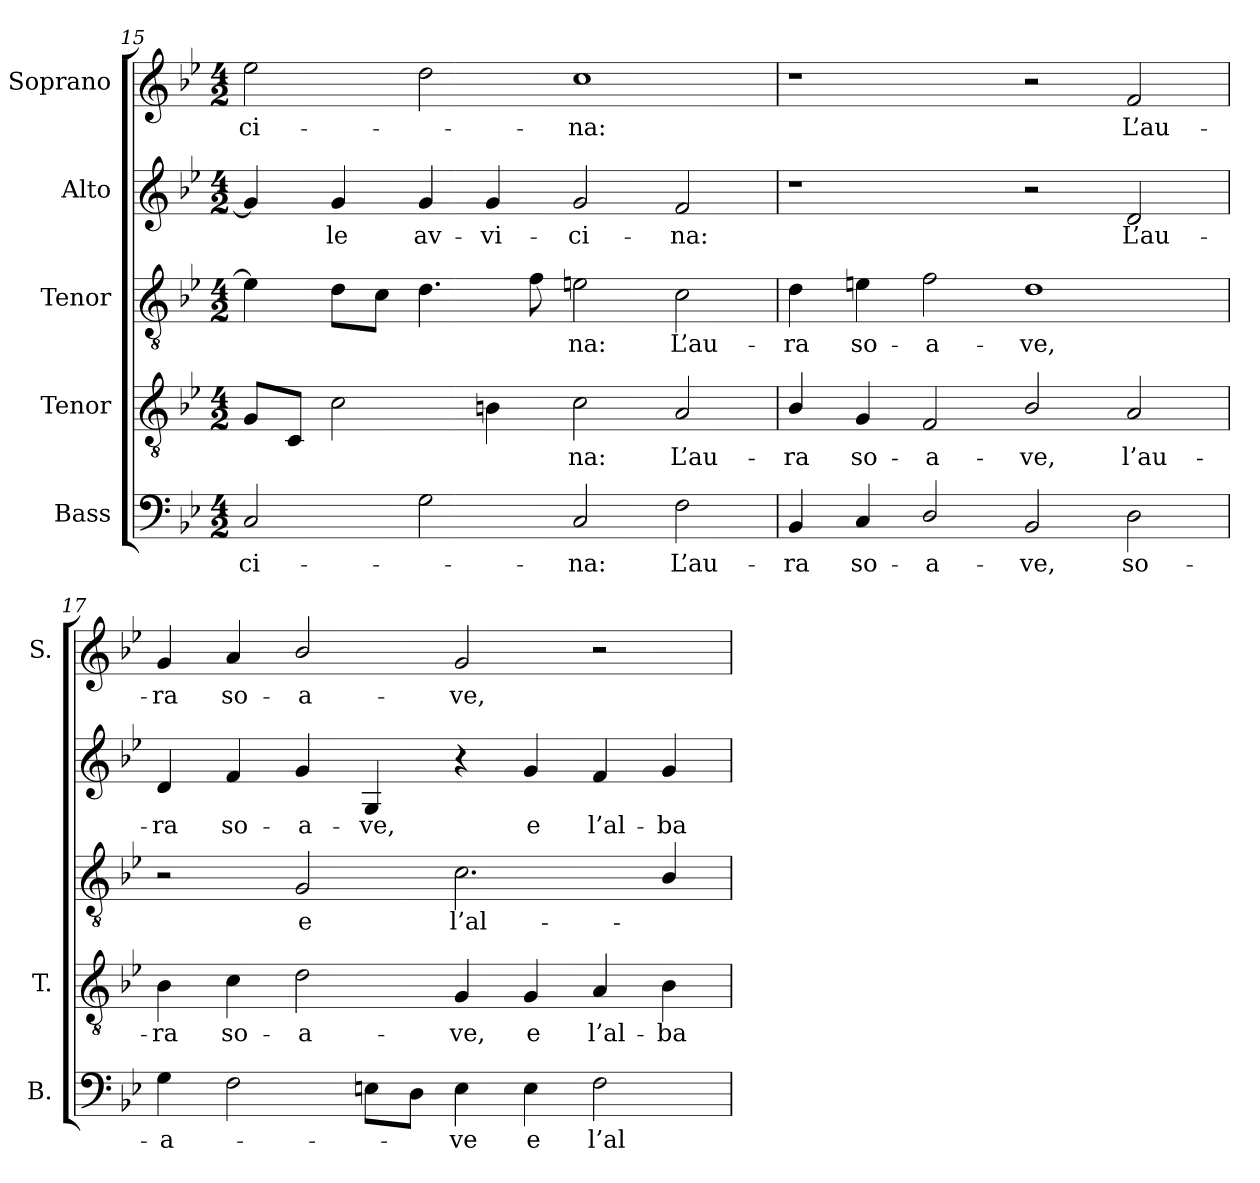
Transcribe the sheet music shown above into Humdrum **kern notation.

**kern	**text	**kern	**text	**kern	**text	**kern	**text	**kern	**text
*part5	*part5	*part4	*part4	*part3	*part3	*part2	*part2	*part1	*part1
*staff5	*staff5	*staff4	*staff4	*staff3	*staff3	*staff2	*staff2	*staff1	*staff1
*I"Bass	*	*I"Tenor	*	*I"Tenor	*	*I"Alto	*	*I"Soprano	*
*I'B.	*	*I'T.	*	*	*	*	*	*I'S.	*
*clefF4	*	*clefGv2	*	*clefGv2	*	*clefG2	*	*clefG2	*
*	*	*ITrd7c12	*	*ITrd7c12	*	*ITrd7c12	*	*	*
*k[b-e-]	*	*k[b-e-]	*	*k[b-e-]	*	*k[b-e-]	*	*k[b-e-]	*
*B-:	*	*B-:	*	*B-:	*	*B-:	*	*B-:	*
*M4/2	*	*M4/2	*	*M4/2	*	*M4/2	*	*M4/2	*
=15	=15	=15	=15	=15	=15	=15	=15	=15	=15
!	!LO:LY:b:color=#000000	!	!	!	!	!	!	!	!
!	!	!	!	!	!	!	!	!	!LO:LY:b:color=#000000
2Ci/	-ci-	8GGi/L	.	4E-i\]	.	4Gi/]	.	2ee-i\	-ci-
.	.	8CCi/J	.	.	.	.	.	.	.
!	!	!	!	!	!	!	!LO:LY:b:color=#000000	!	!
.	.	2Ci\	.	8Di\L	.	4Gi/	le	.	.
.	.	.	.	8Ci\J	.	.	.	.	.
!	!	!	!	!	!	!	!LO:LY:b:color=#000000	!	!
2Gi\	.	.	.	4.Di\	.	4Gi/	av-	2ddi\	.
!	!	!	!	!	!	!	!LO:LY:b:color=#000000	!	!
.	.	4BBni\	.	.	.	4Gi/	-vi-	.	.
.	.	.	.	8Fi\	.	.	.	.	.
!	!LO:LY:b:color=#000000	!	!	!	!	!	!	!	!
!	!	!	!LO:LY:b:color=#000000	!	!	!	!	!	!
!	!	!	!	!	!LO:LY:b:color=#000000	!	!	!	!
!	!	!	!	!	!	!	!LO:LY:b:color=#000000	!	!
!	!	!	!	!	!	!	!	!	!LO:LY:b:color=#000000
2Ci/	-na:	2Ci\	-na:	2Eni\	-na:	2Gi/	-ci-	1cci	-na:
!	!LO:LY:b:color=#000000	!	!	!	!	!	!	!	!
!	!	!	!LO:LY:b:color=#000000	!	!	!	!	!	!
!	!	!	!	!	!LO:LY:b:color=#000000	!	!	!	!
!	!	!	!	!	!	!	!LO:LY:b:color=#000000	!	!
2Fi\	L’au-	2AAi/	L’au-	2Ci\	L’au-	2Fi/	-na:	.	.
=16	=16	=16	=16	=16	=16	=16	=16	=16	=16
!	!LO:LY:b:color=#000000	!	!	!	!	!	!	!	!
!	!	!	!LO:LY:b:color=#000000	!	!	!	!	!	!
!	!	!	!	!	!LO:LY:b:color=#000000	!	!	!	!
4BB-i/	-ra	4BB-i/	-ra	4Di\	-ra	1r	.	1r	.
!	!LO:LY:b:color=#000000	!	!	!	!	!	!	!	!
!	!	!	!LO:LY:b:color=#000000	!	!	!	!	!	!
!	!	!	!	!	!LO:LY:b:color=#000000	!	!	!	!
4Ci/	so-	4GGi/	so-	4Eni\	so-	.	.	.	.
!	!LO:LY:b:color=#000000	!	!	!	!	!	!	!	!
!	!	!	!LO:LY:b:color=#000000	!	!	!	!	!	!
!	!	!	!	!	!LO:LY:b:color=#000000	!	!	!	!
2Di/	-a-	2FFi/	-a-	2Fi\	-a-	.	.	.	.
!	!LO:LY:b:color=#000000	!	!	!	!	!	!	!	!
!	!	!	!LO:LY:b:color=#000000	!	!	!	!	!	!
!	!	!	!	!	!LO:LY:b:color=#000000	!	!	!	!
2BB-i/	-ve,	2BB-i/	-ve,	1Di	-ve,	2r	.	2r	.
!	!LO:LY:b:color=#000000	!	!	!	!	!	!	!	!
!	!	!	!LO:LY:b:color=#000000	!	!	!	!	!	!
!	!	!	!	!	!	!	!LO:LY:b:color=#000000	!	!
!	!	!	!	!	!	!	!	!	!LO:LY:b:color=#000000
2Di\	so-	2AAi/	l’au-	.	.	2Di/	L’au-	2fi/	L’au-
!!LO:LB:g=z
=17	=17	=17	=17	=17	=17	=17	=17	=17	=17
!	!LO:LY:b:color=#000000	!	!	!	!	!	!	!	!
!	!	!	!LO:LY:b:color=#000000	!	!	!	!	!	!
!	!	!	!	!	!	!	!LO:LY:b:color=#000000	!	!
!	!	!	!	!	!	!	!	!	!LO:LY:b:color=#000000
4Gi\	-a-	4BB-i\	-ra	2r	.	4Di/	-ra	4gi/	-ra
!	!	!	!LO:LY:b:color=#000000	!	!	!	!	!	!
!	!	!	!	!	!	!	!LO:LY:b:color=#000000	!	!
!	!	!	!	!	!	!	!	!	!LO:LY:b:color=#000000
2Fi\	.	4Ci\	so-	.	.	4Fi/	so-	4ai/	so-
!	!	!	!LO:LY:b:color=#000000	!	!	!	!	!	!
!	!	!	!	!	!LO:LY:b:color=#000000	!	!	!	!
!	!	!	!	!	!	!	!LO:LY:b:color=#000000	!	!
!	!	!	!	!	!	!	!	!	!LO:LY:b:color=#000000
.	.	2Di\	-a-	2GGi/	e	4Gi/	-a-	2b-i/	-a-
!	!	!	!	!	!	!	!LO:LY:b:color=#000000	!	!
8Eni\L	.	.	.	.	.	4GGi/	-ve,	.	.
8Di\J	.	.	.	.	.	.	.	.	.
!	!LO:LY:b:color=#000000	!	!	!	!	!	!	!	!
!	!	!	!LO:LY:b:color=#000000	!	!	!	!	!	!
!	!	!	!	!	!LO:LY:b:color=#000000	!	!	!	!
!	!	!	!	!	!	!	!	!	!LO:LY:b:color=#000000
4Ei\	-ve	4GGi/	-ve,	2.Ci\	l’al-	4r	.	2gi/	-ve,
!	!LO:LY:b:color=#000000	!	!	!	!	!	!	!	!
!	!	!	!LO:LY:b:color=#000000	!	!	!	!	!	!
!	!	!	!	!	!	!	!LO:LY:b:color=#000000	!	!
4Ei\	e	4GGi/	e	.	.	4Gi/	e	.	.
!	!LO:LY:b:color=#000000	!	!	!	!	!	!	!	!
!	!	!	!LO:LY:b:color=#000000	!	!	!	!	!	!
!	!	!	!	!	!	!	!LO:LY:b:color=#000000	!	!
2Fi\	l’al-	4AAi/	l’al-	.	.	4Fi/	l’al-	2r	.
!	!	!	!LO:LY:b:color=#000000	!	!	!	!	!	!
!	!	!	!	!	!	!	!LO:LY:b:color=#000000	!	!
.	.	4BB-i\	-ba	4BB-i/	.	4Gi/	-ba	.	.
=	=	=	=	=	=	=	=	=	=
*-	*-	*-	*-	*-	*-	*-	*-	*-	*-
